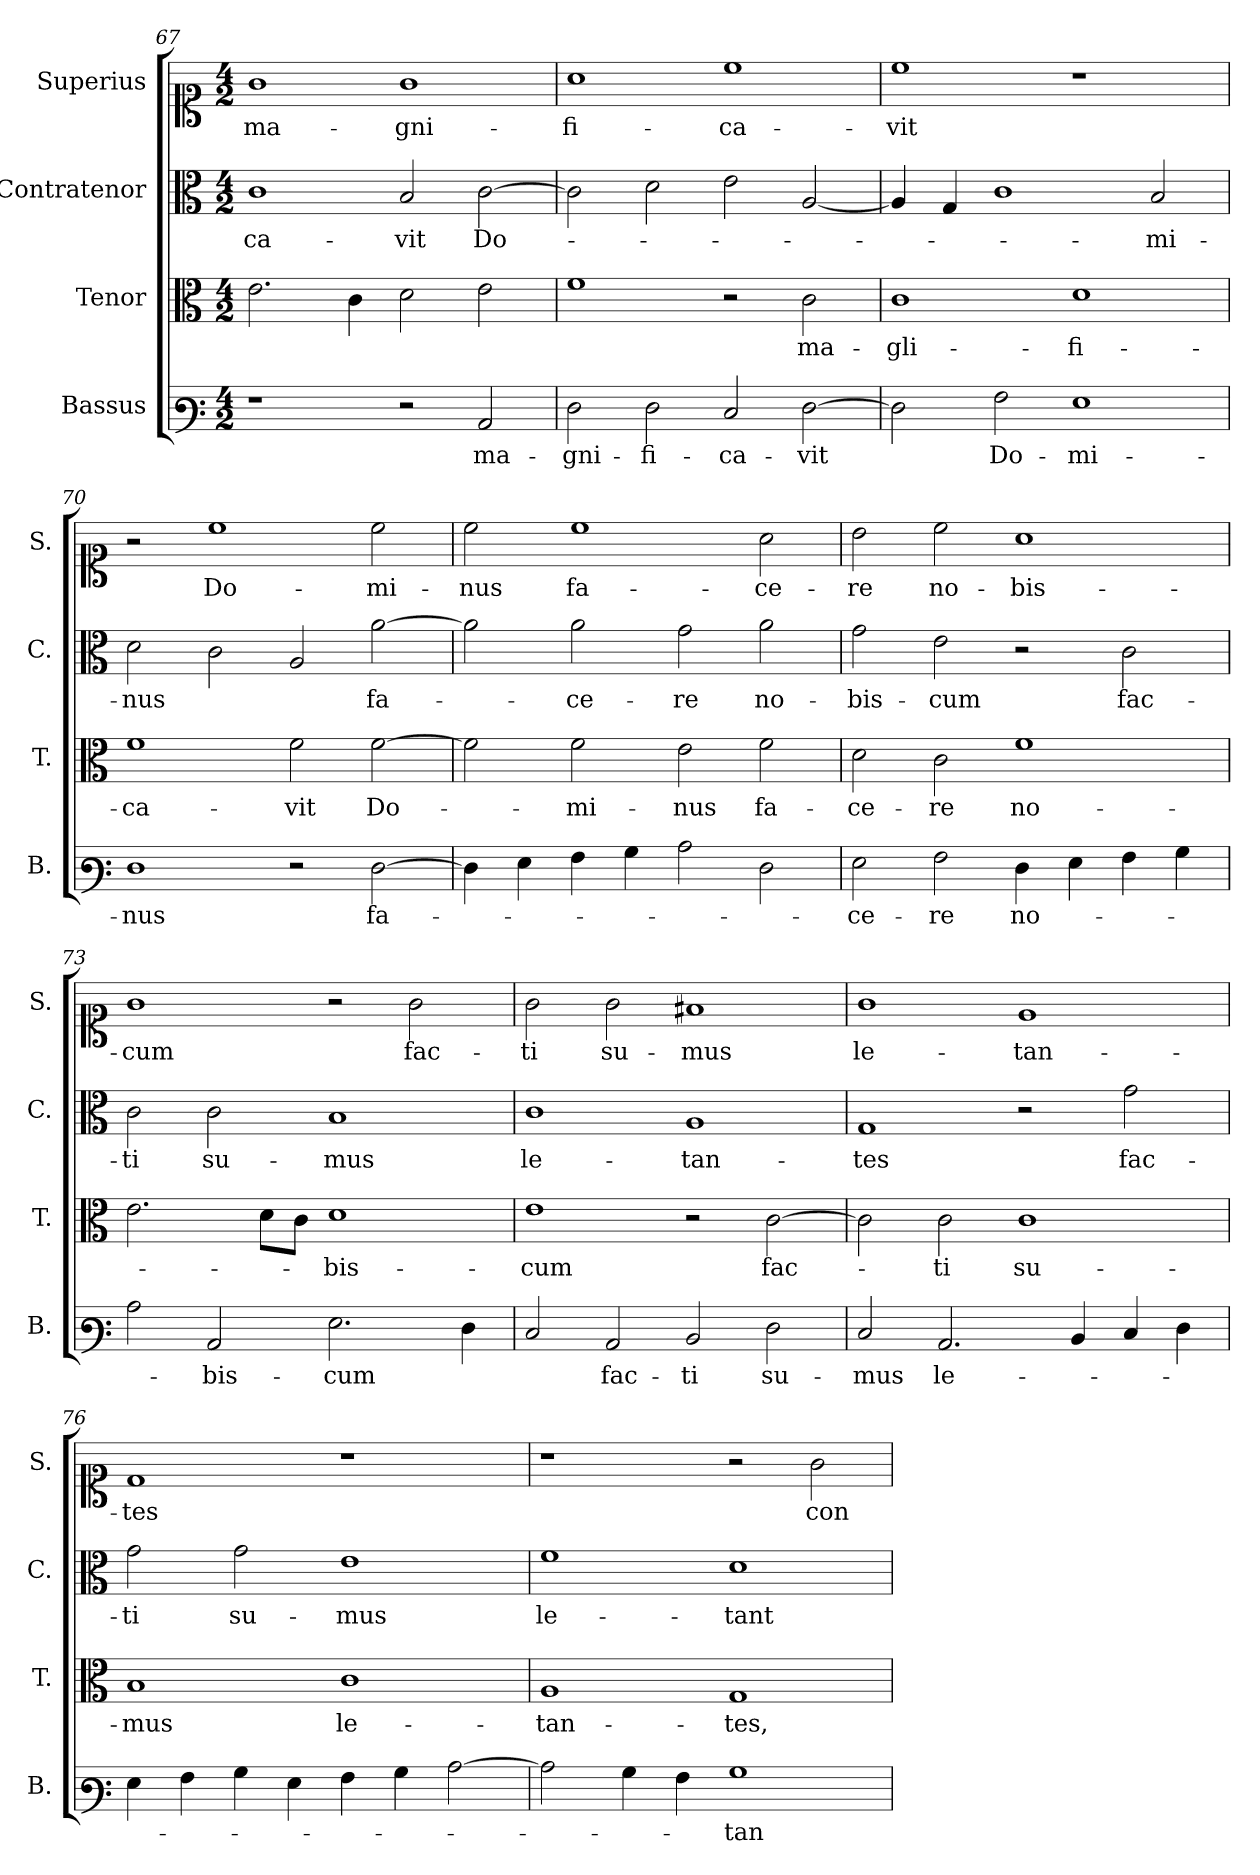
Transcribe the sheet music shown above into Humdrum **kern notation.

**kern	**text	**kern	**text	**kern	**text	**kern	**text
*part4	*part4	*part3	*part3	*part2	*part2	*part1	*part1
*staff4	*staff4	*staff3	*staff3	*staff2	*staff2	*staff1	*staff1
*I"Bassus	*	*I"Tenor	*	*I"Contratenor	*	*I"Superius	*
*I'B.	*	*I'T.	*	*I'C.	*	*I'S.	*
*clefF3	*	*clefC3	*	*clefC3	*	*clefC1	*
*k[]	*	*k[]	*	*k[]	*	*k[]	*
*M4/2	*	*M4/2	*	*M4/2	*	*M4/2	*
=67	=67	=67	=67	=67	=67	=67	=67
1r	.	2.e\	.	1c	-ca-	1g	ma-
.	.	4c\	.	.	.	.	.
2r	.	2d\	.	2B/	-vit	1g	-gni-
2C/	ma-	2e\	.	[2c\	Do-	.	.
=68	=68	=68	=68	=68	=68	=68	=68
2F\	-gni-	1f	.	2c\]	.	1a	-fi-
2F\	-fi-	.	.	2d\	.	.	.
2E/	-ca-	2r	.	2e\	.	1cc	-ca-
[2F\	-vit	2c\	ma-	[2A/	.	.	.
!!LO:LB:g=z
=69	=69	=69	=69	=69	=69	=69	=69
2F\]	.	1c	-gli-	4A/]	.	1cc	-vit
.	.	.	.	4G/	.	.	.
2A\	Do-	.	.	1c	.	.	.
1G	-mi-	1d	-fi-	.	.	1r	.
.	.	.	.	2B/	-mi-	.	.
=70	=70	=70	=70	=70	=70	=70	=70
1F	-nus	1f	-ca-	2d\	-nus	2r	.
.	.	.	.	2c\	.	1cc	Do-
2r	.	2f\	-vit	2A/	.	.	.
[2F\	fa-	[2f\	Do-	[2a\	fa-	2cc\	-mi-
=71	=71	=71	=71	=71	=71	=71	=71
4F\]	.	2f\]	.	2a\]	.	2cc\	-nus
4G\	.	.	.	.	.	.	.
4A\	.	2f\	-mi-	2a\	ce-	1cc	fa-
4B\	.	.	.	.	.	.	.
2c\	.	2e\	-nus	2g\	-re	.	.
2F\	.	2f\	fa-	2a\	no-	2a\	-ce-
=72	=72	=72	=72	=72	=72	=72	=72
2G\	-ce-	2d\	-ce-	2g\	-bis-	2b\	-re
2A\	-re	2c\	-re	2e\	-cum	2cc\	no-
4F\	no-	1f	no-	2r	.	1a	-bis-
4G\	.	.	.	.	.	.	.
4A\	.	.	.	2c\	fac-	.	.
4B\	.	.	.	.	.	.	.
=73	=73	=73	=73	=73	=73	=73	=73
2c\	.	2.e\	.	2c\	-ti	1g	-cum
2C/	-bis-	.	.	2c\	su-	.	.
.	.	8d\L	.	.	.	.	.
.	.	8c\J	.	.	.	.	.
2.G\	-cum	1d	-bis-	1B	-mus	2r	.
.	.	.	.	.	.	2g\	fac-
4F\	.	.	.	.	.	.	.
=74	=74	=74	=74	=74	=74	=74	=74
2E/	.	1e	-cum	1c	le-	2g\	-ti
2C/	fac-	.	.	.	.	2g\	su-
2D/	-ti	2r	.	1A	-tan-	1f#X	-mus
2F\	su-	[2c\	fac-	.	.	.	.
!!LO:LB:g=z
=75	=75	=75	=75	=75	=75	=75	=75
2E/	-mus	2c\]	.	1G	-tes	1g	le-
2.C/	le-	2c\	ti	.	.	.	.
.	.	1c	su-	2r	.	1e	-tan-
4D/	.	.	.	.	.	.	.
4E/	.	.	.	2g\	fac-	.	.
4F\	.	.	.	.	.	.	.
=76	=76	=76	=76	=76	=76	=76	=76
4G\	.	1B	-mus	2g\	ti	1d	-tes
4A\	.	.	.	.	.	.	.
4B\	.	.	.	2g\	su-	.	.
4G\	.	.	.	.	.	.	.
4A\	.	1c	le-	1e	-mus	1r	.
4B\	.	.	.	.	.	.	.
[2c\	.	.	.	.	.	.	.
=77	=77	=77	=77	=77	=77	=77	=77
2c\]	.	1A	-tan-	1f	le-	1r	.
4B\	.	.	.	.	.	.	.
4A\	.	.	.	.	.	.	.
1B	-tan-	1G	-tes,	1d	-tant-	2r	.
.	.	.	.	.	.	2g\	con-
=	=	=	=	=	=	=	=
*-	*-	*-	*-	*-	*-	*-	*-
